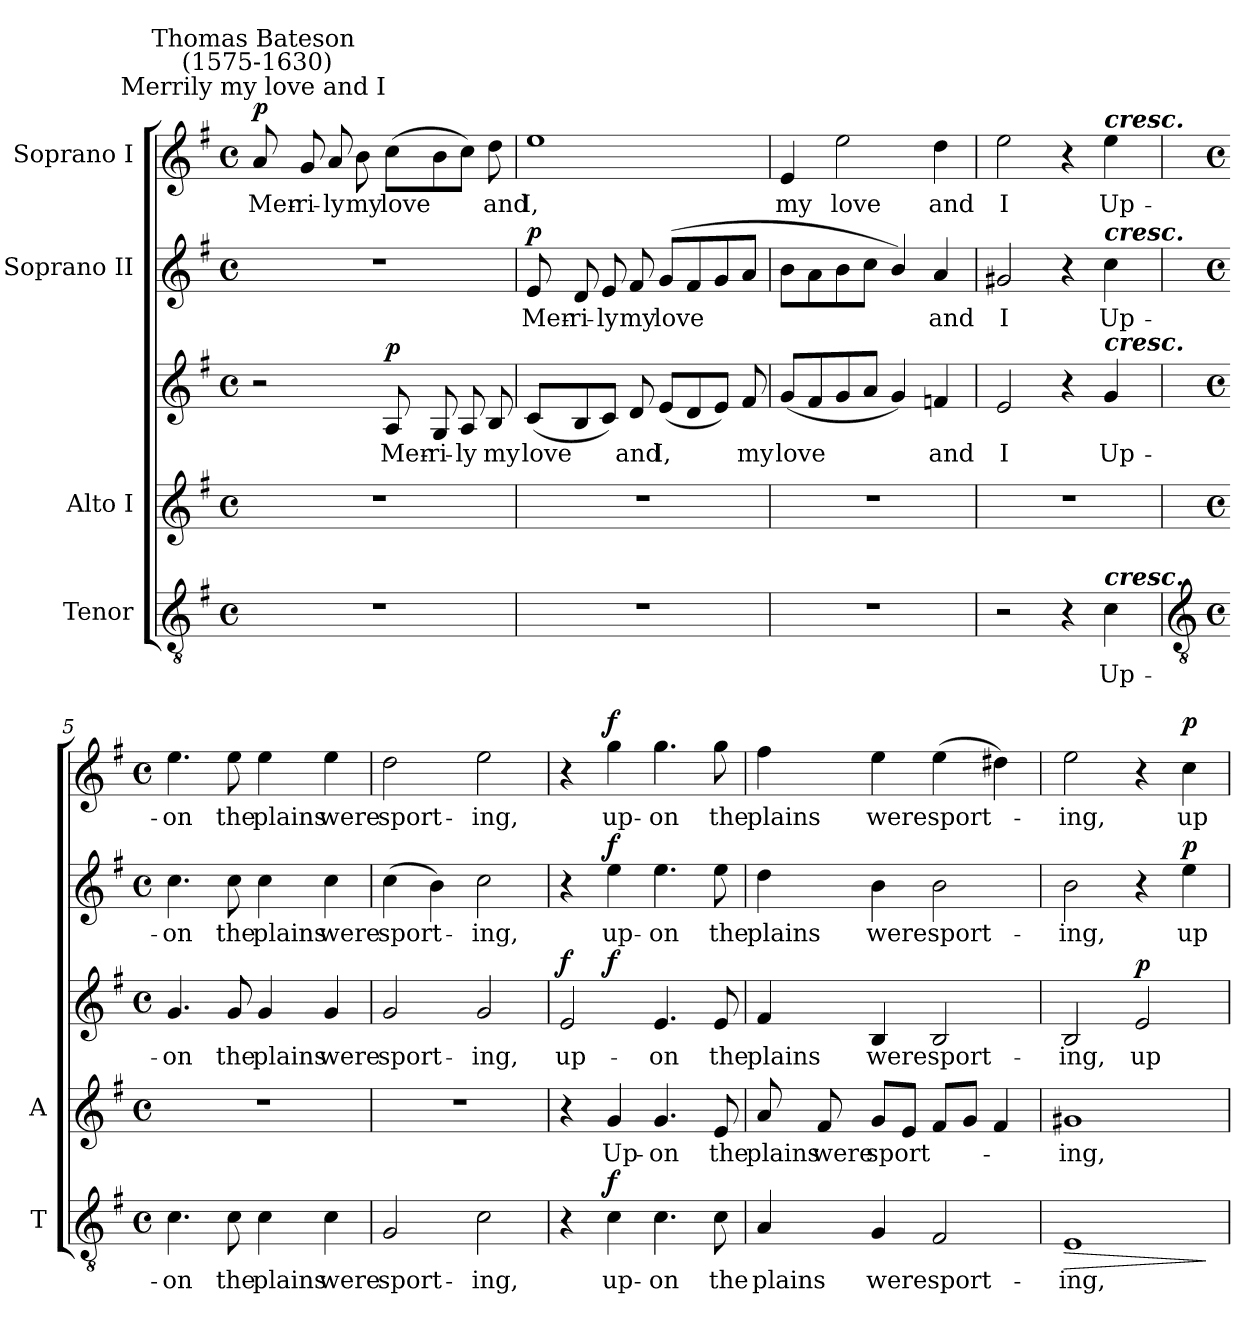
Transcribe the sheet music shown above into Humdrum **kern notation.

**kern	**text	**dynam	**kern	**text	**kern	**text	**dynam	**kern	**text	**dynam	**kern	**text	**dynam
*part4	*part4	*part4	*part3	*part3	*part3	*part3	*part3	*part2	*part2	*part2	*part1	*part1	*part1
*staff5	*staff5	*staff5	*staff4	*staff4	*staff3	*staff3	*staff3/4	*staff2	*staff2	*staff2	*staff1	*staff1	*staff1
*I"Tenor	*	*	*I"Alto I	*	*	*	*	*I"Soprano II	*	*	*I"Soprano I	*	*
*I'T	*	*	*I'A	*	*	*	*	*	*	*	*	*	*
*clefGv2	*	*	*clefG2	*	*clefG2	*	*	*clefG2	*	*	*clefG2	*	*
*k[f#]	*	*	*k[f#]	*	*k[f#]	*	*	*k[f#]	*	*	*k[f#]	*	*
*G:	*	*	*G:	*	*G:	*	*	*G:	*	*	*G:	*	*
*M4/4	*	*	*M4/4	*	*M4/4	*	*	*M4/4	*	*	*M4/4	*	*
*met(c)	*	*	*met(c)	*	*met(c)	*	*	*met(c)	*	*	*met(c)	*	*
=1	=1	=1	=1	=1	=1	=1	=1	=1	=1	=1	=1	=1	=1
!	!	!	!	!	!	!	!	!	!	!	!LO:TX:a:cj:t=Merrily my love and I	!	!
!	!	!	!	!	!	!	!	!	!	!	!LO:TX:a:cj:t=Thomas Bateson\n (1575-1630)	!	!
!	!	!	!	!	!	!	!	!	!	!	!	!LO:LY:b	!LO:DY:b
1r	.	.	1r	.	2r	.	.	1r	.	.	8a	Mer-	p
!	!	!	!	!	!	!	!	!	!	!	!	!LO:LY:b	!
.	.	.	.	.	.	.	.	.	.	.	8g	-ri-	.
!	!	!	!	!	!	!	!	!	!	!	!	!LO:LY:b	!
.	.	.	.	.	.	.	.	.	.	.	8a	-ly	.
!	!	!	!	!	!	!	!	!	!	!	!	!LO:LY:b	!
.	.	.	.	.	.	.	.	.	.	.	8b	my	.
!	!	!	!	!	!	!LO:LY:b	!LO:DY:b	!	!	!	!	!LO:LY:b	!
.	.	.	.	.	8A	Mer-	p	.	.	.	(>8ccL	love	.
!	!	!	!	!	!	!LO:LY:b	!	!	!	!	!	!	!
.	.	.	.	.	8G	-ri-	.	.	.	.	8b	.	.
!	!	!	!	!	!	!LO:LY:b	!	!	!	!	!	!	!
.	.	.	.	.	8A	-ly	.	.	.	.	8ccJ)	.	.
!	!	!	!	!	!	!LO:LY:b	!	!	!	!	!	!LO:LY:b	!
.	.	.	.	.	8B	my	.	.	.	.	8dd	and	.
=2	=2	=2	=2	=2	=2	=2	=2	=2	=2	=2	=2	=2	=2
!	!	!	!	!	!	!LO:LY:b	!	!	!LO:LY:b	!LO:DY:b	!	!LO:LY:b	!
1r	.	.	1r	.	(<8cL	love	.	8e	Mer-	p	1ee	I,	.
!	!	!	!	!	!	!	!	!	!LO:LY:b	!	!	!	!
.	.	.	.	.	8B	.	.	8d	-ri-	.	.	.	.
!	!	!	!	!	!	!	!	!	!LO:LY:b	!	!	!	!
.	.	.	.	.	8cJ)	.	.	8e	-ly	.	.	.	.
!	!	!	!	!	!	!LO:LY:b	!	!	!LO:LY:b	!	!	!	!
.	.	.	.	.	8d	and	.	8f#	my	.	.	.	.
!	!	!	!	!	!	!LO:LY:b	!	!	!LO:LY:b	!	!	!	!
.	.	.	.	.	(<8eL	I,	.	(>8gL	love	.	.	.	.
.	.	.	.	.	8d	.	.	8f#	.	.	.	.	.
.	.	.	.	.	8eJ)	.	.	8g	.	.	.	.	.
!	!	!	!	!	!	!LO:LY:b	!	!	!	!	!	!	!
.	.	.	.	.	8f#	my	.	8aJ	.	.	.	.	.
=3	=3	=3	=3	=3	=3	=3	=3	=3	=3	=3	=3	=3	=3
!	!	!	!	!	!	!LO:LY:b	!	!	!	!	!	!LO:LY:b	!
1r	.	.	1r	.	(<8gL	love	.	8bL	.	.	4e	my	.
.	.	.	.	.	8f#	.	.	8a	.	.	.	.	.
!	!	!	!	!	!	!	!	!	!	!	!	!LO:LY:b	!
.	.	.	.	.	8g	.	.	8b	.	.	2ee	love	.
.	.	.	.	.	8aJ	.	.	8ccJ	.	.	.	.	.
.	.	.	.	.	4g)	.	.	4b/)	.	.	.	.	.
!	!	!	!	!	!	!LO:LY:b	!	!	!LO:LY:b	!	!	!LO:LY:b	!
.	.	.	.	.	4fn	and	.	4a	and	.	4dd	and	.
=4	=4	=4	=4	=4	=4	=4	=4	=4	=4	=4	=4	=4	=4
!	!	!	!	!	!	!LO:LY:b	!	!	!LO:LY:b	!	!	!LO:LY:b	!
2r	.	.	1r	.	2e	I	.	2g#X	I	.	2ee	I	.
4r	.	.	.	.	4r	.	.	4r	.	.	4r	.	.
!	!	!	!	!	!	!	!	!	!	!	!LO:TX:a:Bi:t=cresc.	!	!
!	!	!	!	!	!	!	!	!LO:TX:a:Bi:t=cresc.	!	!	!	!	!
!	!	!	!	!	!LO:TX:a:Bi:t=cresc.	!	!	!	!	!	!	!	!
!LO:TX:a:Bi:t=cresc.	!	!	!	!	!	!	!	!	!	!	!	!	!
!	!LO:LY:b	!	!	!	!	!LO:LY:b	!	!	!LO:LY:b	!	!	!LO:LY:b	!
4c	Up-	.	.	.	4g	Up-	.	4cc	Up-	.	4ee	Up-	.
!!LO:LB:g=z
=5	=5	=5	=5	=5	=5	=5	=5	=5	=5	=5	=5	=5	=5
*clefGv2	*	*	*	*	*	*	*	*	*	*	*	*	*
*M4/4	*	*	*M4/4	*	*M4/4	*	*	*M4/4	*	*	*M4/4	*	*
*met(c)	*	*	*met(c)	*	*met(c)	*	*	*met(c)	*	*	*met(c)	*	*
!	!LO:LY:b	!	!	!	!	!LO:LY:b	!	!	!LO:LY:b	!	!	!LO:LY:b	!
4.c	-on	.	1r	.	4.g	-on	.	4.cc	-on	.	4.ee	-on	.
!	!LO:LY:b	!	!	!	!	!LO:LY:b	!	!	!LO:LY:b	!	!	!LO:LY:b	!
8c	the	.	.	.	8g	the	.	8cc	the	.	8ee	the	.
!	!LO:LY:b	!	!	!	!	!LO:LY:b	!	!	!LO:LY:b	!	!	!LO:LY:b	!
4c	plains	.	.	.	4g	plains	.	4cc	plains	.	4ee	plains	.
!	!LO:LY:b	!	!	!	!	!LO:LY:b	!	!	!LO:LY:b	!	!	!LO:LY:b	!
4c	were	.	.	.	4g	were	.	4cc	were	.	4ee	were	.
=6	=6	=6	=6	=6	=6	=6	=6	=6	=6	=6	=6	=6	=6
!	!LO:LY:b	!	!	!	!	!LO:LY:b	!	!	!LO:LY:b	!	!	!LO:LY:b	!
2G	sport-	.	1r	.	2g	sport-	.	(>4cc	sport-	.	2dd	sport-	.
.	.	.	.	.	.	.	.	4b)	.	.	.	.	.
!	!LO:LY:b	!	!	!	!	!LO:LY:b	!	!	!LO:LY:b	!	!	!LO:LY:b	!
2c	-ing,	.	.	.	2g	-ing,	.	2cc	ing,	.	2ee	-ing,	.
=7	=7	=7	=7	=7	=7	=7	=7	=7	=7	=7	=7	=7	=7
!	!	!	!	!	!	!LO:LY:b	!LO:DY:b	!	!	!	!	!	!
4r	.	.	4r	.	2e	up-	f	4r	.	.	4r	.	.
!	!LO:LY:b	!LO:DY:b	!	!LO:LY:b	!	!	!LO:DY:b=2	!	!LO:LY:b	!LO:DY:b	!	!LO:LY:b	!LO:DY:b
4c	up-	f	4g	Up-	.	.	f	4ee	up-	f	4gg	up-	f
!	!LO:LY:b	!	!	!LO:LY:b	!	!LO:LY:b	!	!	!LO:LY:b	!	!	!LO:LY:b	!
4.c	-on	.	4.g	-on	4.e	-on	.	4.ee	-on	.	4.gg	-on	.
!	!LO:LY:b	!	!	!LO:LY:b	!	!LO:LY:b	!	!	!LO:LY:b	!	!	!LO:LY:b	!
8c	the	.	8e	the	8e	the	.	8ee	the	.	8gg	the	.
=8	=8	=8	=8	=8	=8	=8	=8	=8	=8	=8	=8	=8	=8
!	!LO:LY:b	!	!	!LO:LY:b	!	!LO:LY:b	!	!	!LO:LY:b	!	!	!LO:LY:b	!
4A	plains	.	8a	-plains	4f#	plains	.	4dd	plains	.	4ff#	plains	.
!	!	!	!	!LO:LY:b	!	!	!	!	!	!	!	!	!
.	.	.	8f#	were	.	.	.	.	.	.	.	.	.
!	!LO:LY:b	!	!	!LO:LY:b	!	!LO:LY:b	!	!	!LO:LY:b	!	!	!LO:LY:b	!
4G	were	.	8gL	sport-	4B	were	.	4b	were	.	4ee	were	.
.	.	.	8eJ	.	.	.	.	.	.	.	.	.	.
!	!LO:LY:b	!	!	!	!	!LO:LY:b	!	!	!LO:LY:b	!	!	!LO:LY:b	!
2F#	sport-	.	8f#L	.	2B	sport-	.	2b	sport-	.	(>4ee	sport-	.
.	.	.	8gJ	.	.	.	.	.	.	.	.	.	.
.	.	.	4f#	.	.	.	.	.	.	.	4dd#X)	.	.
=9	=9	=9	=9	=9	=9	=9	=9	=9	=9	=9	=9	=9	=9
!	!LO:LY:b	!LO:HP:b	!	!LO:LY:b	!	!LO:LY:b	!	!	!LO:LY:b	!	!	!LO:LY:b	!
1E	-ing,	>	1g#X	-ing,	2B	ing,	.	2b	-ing,	.	2ee	ing,	.
!	!	!	!	!	!	!LO:LY:b	!LO:DY:b	!	!	!	!	!	!
.	.	.	.	.	2e	up-	p	4r	.	.	4r	.	.
!	!	!	!	!	!	!	!	!	!LO:LY:b	!LO:DY:b	!	!LO:LY:b	!LO:DY:b
.	.	.	.	.	.	.	.	4ee	up-	p	4cc	up-	p
.	.	]	.	.	.	.	.	.	.	.	.	.	.
=	=	=	=	=	=	=	=	=	=	=	=	=	=
*-	*-	*-	*-	*-	*-	*-	*-	*-	*-	*-	*-	*-	*-
